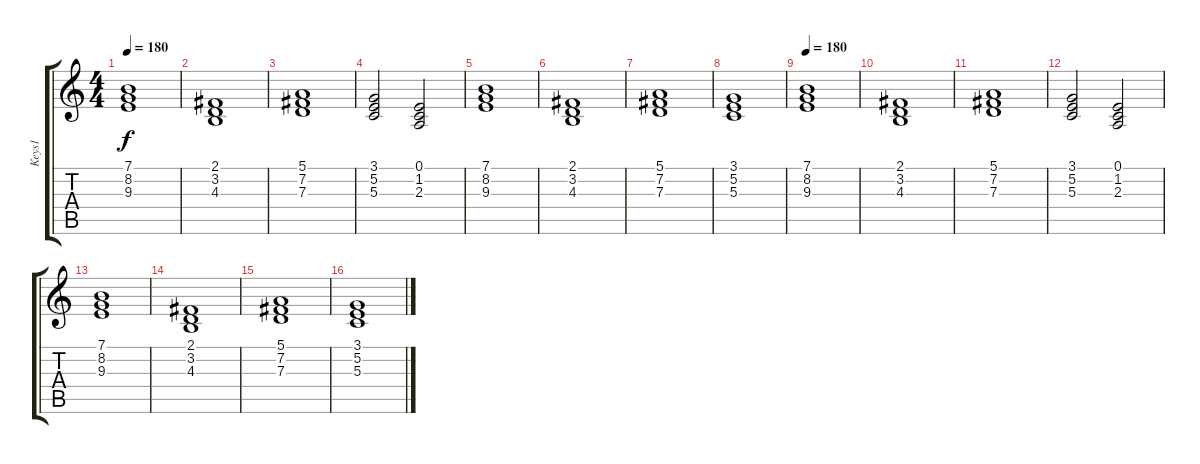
\track ("Keys1" "Keys1") {instrument synthstrings1}
\staff {score tabs}
\tuning (E4 B3 G3 D3 A2 E2) {hide}
\ts (4 4)
\tempo 180
\clef g2
\ks c
(7.1 8.2 9.3).1{dy f} |
(2.1 3.2 4.3).1 |
(5.1 7.2 7.3).1 |
(3.1 5.2 5.3).2 (0.1 1.2 2.3).2 |
(7.1 8.2 9.3).1 |
(2.1 3.2 4.3).1 |
(5.1 7.2 7.3).1 |
(3.1 5.2 5.3).1 |
\tempo 180
(7.1 8.2 9.3).1 |
(2.1 3.2 4.3).1 |
(5.1 7.2 7.3).1 |
(3.1 5.2 5.3).2 (0.1 1.2 2.3).2 |
(7.1 8.2 9.3).1 |
(2.1 3.2 4.3).1 |
(5.1 7.2 7.3).1 |
(3.1 5.2 5.3).1
